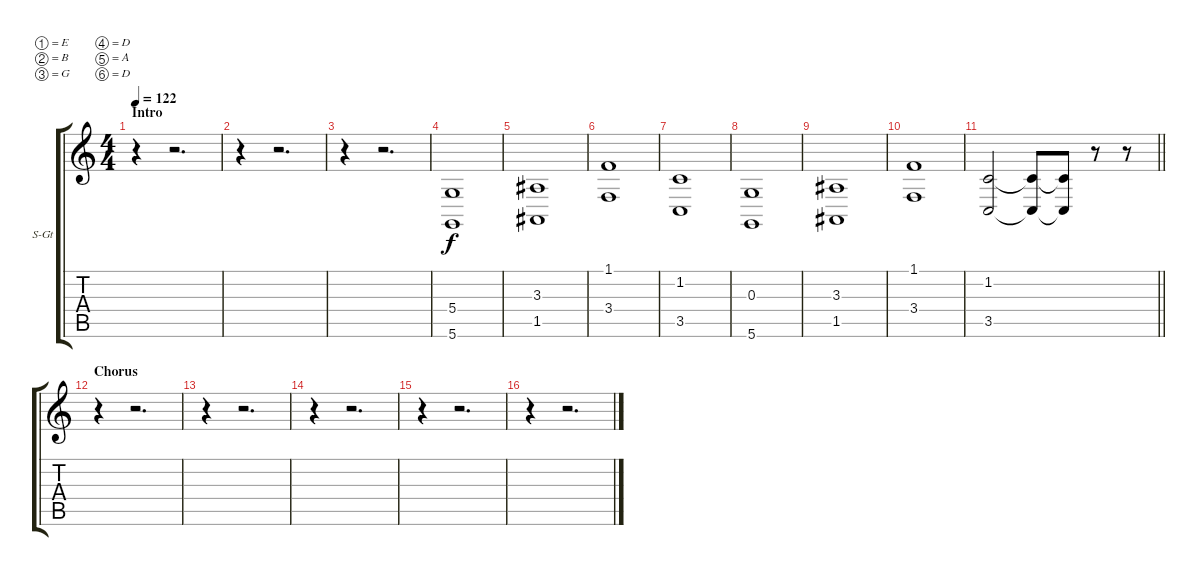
\bracketExtendMode groupsimilarinstruments
\firstSystemTrackNameOrientation horizontal
\otherSystemsTrackNameOrientation horizontal
\track ("Piano LH [Mike Shinoda]" "S-Gt") {instrument acousticgrandpiano}
\staff {score tabs}
\tuning (E3 B2 G2 D2 A1 D1)
\displaytranspose 12
\ts (4 4)
\section ("" "Intro")
\tempo 122
\clef g2
\ks c
r.4{dy f instrument acousticgrandpiano} r.2{d} |
r.4 r.2{d} |
r.4 r.2{d} |
(5.4 5.6).1 |
(3.3 1.5).1 |
(1.1 3.4).1 |
(1.2 3.5).1 |
(0.3 5.6).1 |
(3.3 1.5).1 |
(1.1 3.4).1 |
\barLineRight lightlight
(1.2 3.5).2 (1.2{t} 3.5{t}).8 (1.2{t} 3.5{t}).8 r.8 r.8 |
\section ("" "Chorus")
r.4 r.2{d} |
r.4 r.2{d} |
r.4 r.2{d} |
r.4 r.2{d} |
r.4 r.2{d}
